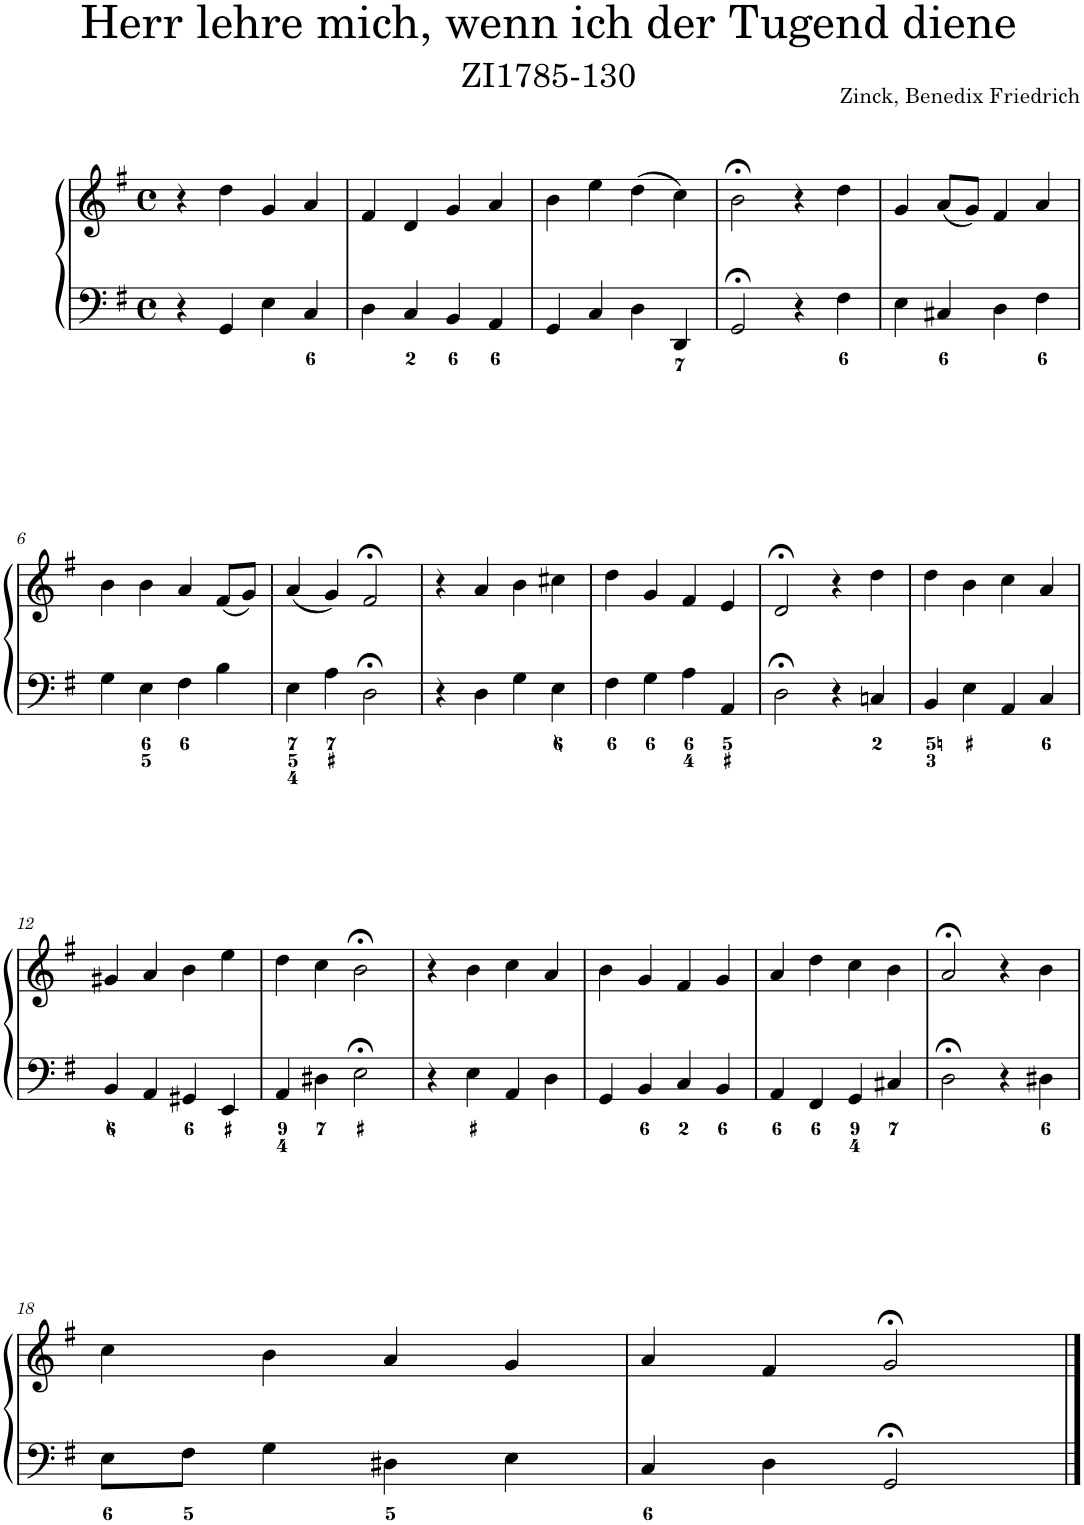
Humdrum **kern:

**kern	**kern
*part1	*part1
*staff2	*staff1
*I"Piano	*
*I'Pno.	*
*clefF4	*clefG2
*k[f#]	*k[f#]
*M4/4	*M4/4
*met(c)	*met(c)
=1	=1
4r	4r
4GG/	4dd\
4E\	4g/
4C/	4a/
=2	=2
4D\	4f#/
4C/	4d/
4BB/	4g/
4AA/	4a/
=3	=3
4GG/	4b\
4C/	4ee\
4D\	(4dd\
4DD/	4cc\)
=4	=4
2GG;</	2b;<\
4r	4r
4F#\	4dd\
=5	=5
4E\	4g/
4C#X/	(8a/L
.	8g/J)
4D\	4f#/
4F#\	4a/
!!LO:LB:g=z
=6	=6
4G\	4b\
4E\	4b\
4F#\	4a/
4B\	(8f#/L
.	8g/J)
=7	=7
4E\	(4a/
4A\	4g/)
2D;<\	2f#;</
=8	=8
4r	4r
4D\	4a/
4G\	4b\
4E\	4cc#X\
=9	=9
4F#\	4dd\
4G\	4g/
4A\	4f#/
4AA/	4e/
=10	=10
2D;<\	2d;</
4r	4r
4Cn/	4dd\
=11	=11
4BB/	4dd\
4E\	4b\
4AA/	4cc\
4C/	4a/
!!LO:LB:g=z
=12	=12
4BB/	4g#X/
4AA/	4a/
4GG#X/	4b\
4EE/	4ee\
=13	=13
4AA/	4dd\
4D#X\	4cc\
2E;<\	2b;<\
=14	=14
4r	4r
4E\	4b\
4AA/	4cc\
4D\	4a/
=15	=15
4GG/	4b\
4BB/	4g/
4C/	4f#/
4BB/	4g/
=16	=16
4AA/	4a/
4FF#/	4dd\
4GG/	4cc\
4C#X/	4b\
=17	=17
2D;<\	2a;</
4r	4r
4D#X\	4b\
!!LO:LB:g=z
=18	=18
8E\L	4cc\
8F#\J	.
4G\	4b\
4D#X\	4a/
4E\	4g/
=19	=19
4C/	4a/
4D\	4f#/
2GG;</	2g;</
==	==
*-	*-
